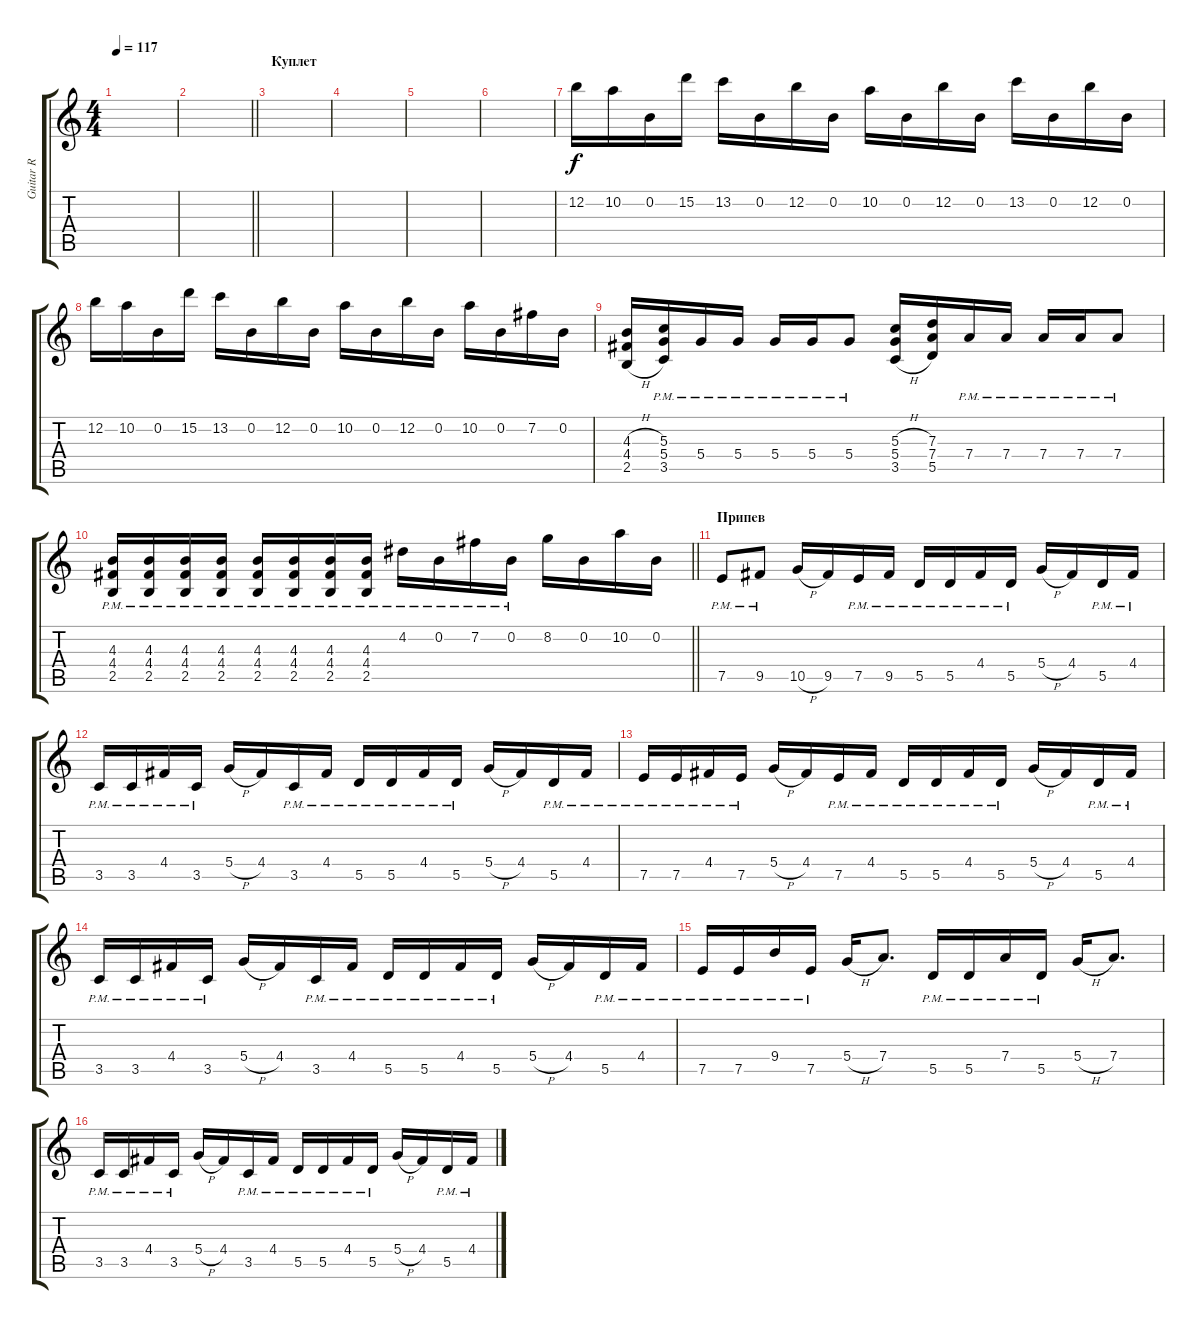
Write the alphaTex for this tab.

\track ("Guitar R" "Guitar R") {instrument distortionguitar}
\staff {score tabs}
\tuning (E4 B3 G3 D3 A2 E2) {hide}
\ts (4 4)
\tempo 117
\clef g2
\ks c
|
\barLineRight lightlight
|
\section ("" "Куплет")
|
|
|
|
12.2.16 10.2.16 0.2.16 15.2.16 13.2.16 0.2.16 12.2.16 0.2.16 10.2.16 0.2.16 12.2.16 0.2.16 13.2.16 0.2.16 12.2.16 0.2.16 |
12.2.16 10.2.16 0.2.16 15.2.16 13.2.16 0.2.16 12.2.16 0.2.16 10.2.16 0.2.16 12.2.16 0.2.16 10.2.16 0.2.16 7.2.16 0.2.16 |
(4.3{h} 4.4 2.5{h}).16 (5.3{pm} 5.4{pm} 3.5{pm}).16 5.4{pm}.16 5.4{pm}.16 5.4{pm}.16 5.4{pm}.16 5.4{pm}.8 (5.3{h} 5.4 3.5{h}).16 (7.3 7.4 5.5).16 7.4{pm}.16 7.4{pm}.16 7.4{pm}.16 7.4{pm}.16 7.4{pm}.8 |
\barLineRight lightlight
(4.3{pm} 4.4{pm} 2.5{pm}).16 (4.3{pm} 4.4{pm} 2.5{pm}).16 (4.3{pm} 4.4{pm} 2.5{pm}).16 (4.3{pm} 4.4{pm} 2.5{pm}).16 (4.3{pm} 4.4{pm} 2.5{pm}).16 (4.3{pm} 4.4{pm} 2.5{pm}).16 (4.3{pm} 4.4{pm} 2.5{pm}).16 (4.3{pm} 4.4{pm} 2.5{pm}).16 4.2{pm}.16 0.2{pm}.16 7.2{pm}.16 0.2{pm}.16 8.2.16 0.2.16 10.2.16 0.2.16 |
\section ("" "Припев")
7.5{pm}.8 9.5{pm}.8 10.5{h}.16 9.5.16 7.5{pm}.16 9.5{pm}.16 5.5{pm}.16 5.5{pm}.16 4.4{pm}.16 5.5{pm}.16 5.4{h}.16 4.4.16 5.5{pm}.16 4.4{pm}.16 |
3.5{pm}.16 3.5{pm}.16 4.4{pm}.16 3.5{pm}.16 5.4{h}.16 4.4.16 3.5{pm}.16 4.4{pm}.16 5.5{pm}.16 5.5{pm}.16 4.4{pm}.16 5.5{pm}.16 5.4{h}.16 4.4.16 5.5{pm}.16 4.4{pm}.16 |
7.5{pm}.16 7.5{pm}.16 4.4{pm}.16 7.5{pm}.16 5.4{h}.16 4.4.16 7.5{pm}.16 4.4{pm}.16 5.5{pm}.16 5.5{pm}.16 4.4{pm}.16 5.5{pm}.16 5.4{h}.16 4.4.16 5.5{pm}.16 4.4{pm}.16 |
3.5{pm}.16 3.5{pm}.16 4.4{pm}.16 3.5{pm}.16 5.4{h}.16 4.4.16 3.5{pm}.16 4.4{pm}.16 5.5{pm}.16 5.5{pm}.16 4.4{pm}.16 5.5{pm}.16 5.4{h}.16 4.4.16 5.5{pm}.16 4.4{pm}.16 |
7.5{pm}.16 7.5{pm}.16 9.4{pm}.16 7.5{pm}.16 5.4{h}.16 7.4.8{d} 5.5{pm}.16 5.5{pm}.16 7.4{pm}.16 5.5{pm}.16 5.4{h}.16 7.4.8{d} |
3.5{pm}.16 3.5{pm}.16 4.4{pm}.16 3.5{pm}.16 5.4{h}.16 4.4.16 3.5{pm}.16 4.4{pm}.16 5.5{pm}.16 5.5{pm}.16 4.4{pm}.16 5.5{pm}.16 5.4{h}.16 4.4.16 5.5{pm}.16 4.4{pm}.16
